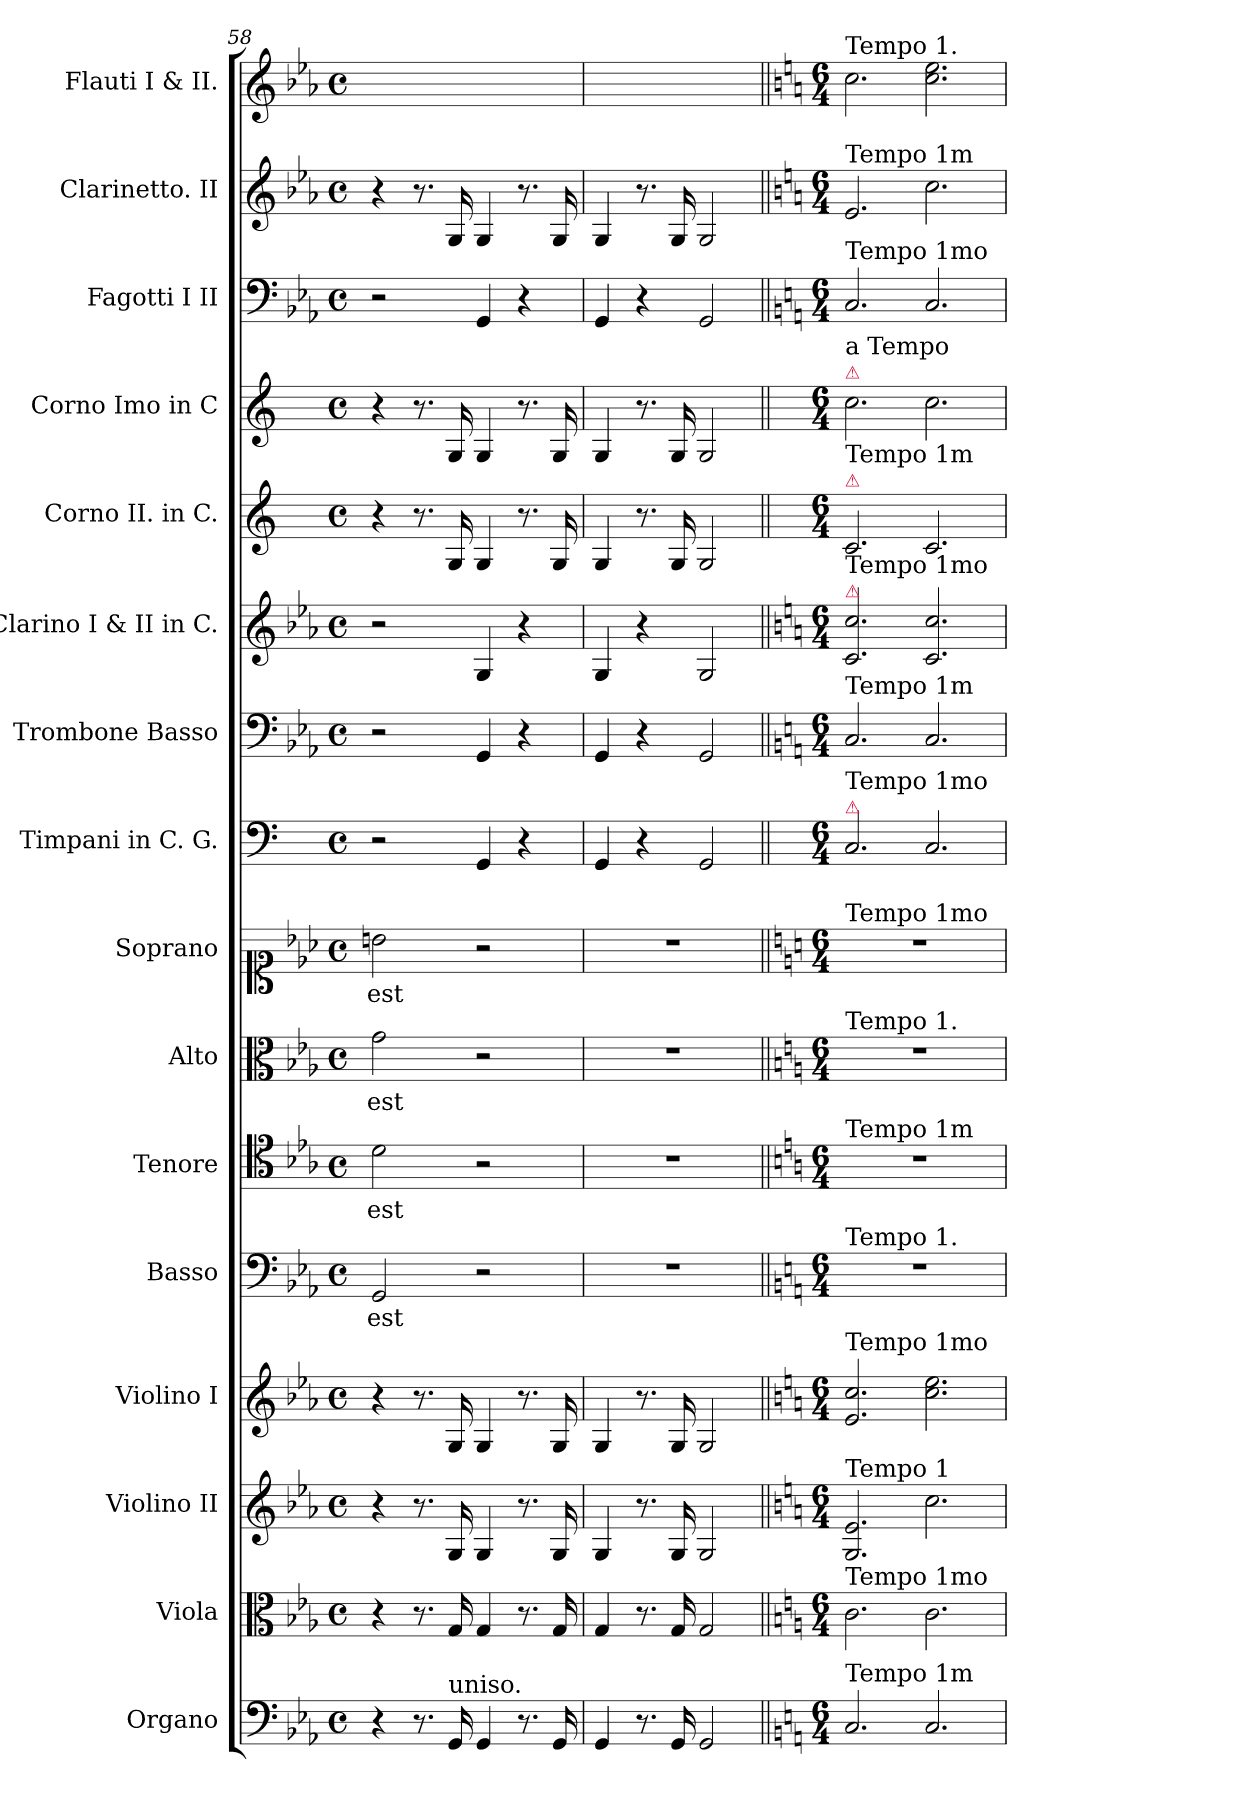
**kern	**kern	**kern	**kern	**kern	**text	**kern	**text	**kern	**text	**kern	**text	**kern	**kern	**kern	**kern	**kern	**kern	**kern	**kern
*part16	*part15	*part14	*part13	*part12	*part12	*part11	*part11	*part10	*part10	*part9	*part9	*part8	*part7	*part6	*part5	*part4	*part3	*part2	*part1
*staff16	*staff15	*staff14	*staff13	*staff12	*staff12	*staff11	*staff11	*staff10	*staff10	*staff9	*staff9	*staff8	*staff7	*staff6	*staff5	*staff4	*staff3	*staff2	*staff1
*I"Organo	*I"Viola	*I"Violino II	*I"Violino I	*I"Basso	*	*I"Tenore	*	*I"Alto	*	*I"Soprano	*	*I"Timpani in C. G.	*I"Trombone Basso	*I"Clarino I & II in C.	*I"Corno II. in C.	*I"Corno Imo in C	*I"Fagotti I II	*I"Clarinetto. II	*I"Flauti I & II.
*I'Org.	*I'Vla	*I'Vn II	*I'Vn I	*I'B	*	*I'T	*	*I'A	*	*I'S	*	*I'Timp	*I'B Tbn	*I'Clno I & II	*I'Cor II	*I'Cor I	*I'Fg I II	*I'Cl II	*I'Fl I & II
*clefF4	*clefC3	*clefG2	*clefG2	*clefF4	*	*clefC4	*	*clefC3	*	*clefC1	*	*clefF4	*clefF4	*clefG2	*clefG2	*clefG2	*clefF4	*clefG2	*clefG2
*k[b-e-a-]	*k[b-e-a-]	*k[b-e-a-]	*k[b-e-a-]	*k[b-e-a-]	*	*k[b-e-a-]	*	*k[b-e-a-]	*	*k[b-e-a-]	*	*k[]	*k[b-e-a-]	*k[b-e-a-]	*k[]	*k[]	*k[b-e-a-]	*k[b-e-a-]	*k[b-e-a-]
*E-:	*E-:	*E-:	*E-:	*E-:	*	*E-:	*	*E-:	*	*E-:	*	*C:	*E-:	*E-:	*C:	*C:	*E-:	*E-:	*E-:
*M4/4	*M4/4	*M4/4	*M4/4	*M4/4	*	*M4/4	*	*M4/4	*	*M4/4	*	*M4/4	*M4/4	*M4/4	*M4/4	*M4/4	*M4/4	*M4/4	*M4/4
*met(c)	*met(c)	*met(c)	*met(c)	*met(c)	*	*met(c)	*	*met(c)	*	*met(c)	*	*met(c)	*met(c)	*met(c)	*met(c)	*met(c)	*met(c)	*met(c)	*met(c)
=58	=58	=58	=58	=58	=58	=58	=58	=58	=58	=58	=58	=58	=58	=58	=58	=58	=58	=58	=58
4r	4r	4r	4r	2GG/	est	2d\	est	2g\	est	2bn\	est	2r	2r	2r	4r	4r	2r	4r	1ryy
8.r	8.r	8.r	8.r	.	.	.	.	.	.	.	.	.	.	.	8.r	8.r	.	8.r	.
!LO:TX:a:t=uniso.	!	!	!	!	!	!	!	!	!	!	!	!	!	!	!	!	!	!	!
16GG/	16G/	16G/	16G/	.	.	.	.	.	.	.	.	.	.	.	16G/	16G/	.	16G/	.
4GG/	4G/	4G/	4G/	2r	.	2r	.	2r	.	2r	.	4GG/	4GG/	4G/	4G/	4G/	4GG/	4G/	.
8.r	8.r	8.r	8.r	.	.	.	.	.	.	.	.	4r	4r	4r	8.r	8.r	4r	8.r	.
16GG/	16G/	16G/	16G/	.	.	.	.	.	.	.	.	.	.	.	16G/	16G/	.	16G/	.
=59	=59	=59	=59	=59	=59	=59	=59	=59	=59	=59	=59	=59	=59	=59	=59	=59	=59	=59	=59
4GG/	4G/	4G/	4G/	1r	.	1r	.	1r	.	1r	.	4GG/	4GG/	4G/	4G/	4G/	4GG/	4G/	1ryy
8.r	8.r	8.r	8.r	.	.	.	.	.	.	.	.	4r	4r	4r	8.r	8.r	4r	8.r	.
16GG/	16G/	16G/	16G/	.	.	.	.	.	.	.	.	.	.	.	16G/	16G/	.	16G/	.
2GG/	2G/	2G/	2G/	.	.	.	.	.	.	.	.	2GG/	2GG/	2G/	2G/	2G/	2GG/	2G/	.
=60||	=60||	=60||	=60||	=60||	=60||	=60||	=60||	=60||	=60||	=60||	=60||	=60||	=60||	=60||	=60||	=60||	=60||	=60||	=60||
*k[]	*k[]	*k[]	*k[]	*k[]	*	*k[]	*	*k[]	*	*k[]	*	*k[]	*k[]	*k[]	*k[]	*k[]	*k[]	*k[]	*k[]
*C:	*C:	*C:	*C:	*C:	*	*C:	*	*C:	*	*C:	*	*C:	*C:	*C:	*C:	*C:	*C:	*C:	*C:
*M6/4	*M6/4	*M6/4	*M6/4	*M6/4	*	*M6/4	*	*M6/4	*	*M6/4	*	*M6/4	*M6/4	*M6/4	*M6/4	*M6/4	*M6/4	*M6/4	*M6/4
!	!	!	!	!	!	!	!	!	!	!	!	!	!	!	!	!	!	!	!LO:TX:a:t=Tempo 1.
!	!	!	!	!	!	!	!	!	!	!	!	!	!	!	!	!	!	!LO:TX:a:t=Tempo 1m	!
!	!	!	!	!	!	!	!	!	!	!	!	!	!	!	!	!	!LO:TX:a:t=Tempo 1mo	!	!
!	!	!	!	!	!	!	!	!	!	!	!	!	!	!	!	!LO:TX:a:color=crimson:t=⚠	!	!	!
!	!	!	!	!	!	!	!	!	!	!	!	!	!	!	!	!LO:TX:a:t=a Tempo	!	!	!
!	!	!	!	!	!	!	!	!	!	!	!	!	!	!	!LO:TX:a:color=crimson:t=⚠	!	!	!	!
!	!	!	!	!	!	!	!	!	!	!	!	!	!	!	!LO:TX:a:t=Tempo 1m	!	!	!	!
!	!	!	!	!	!	!	!	!	!	!	!	!	!	!LO:TX:a:color=crimson:t=⚠	!	!	!	!	!
!	!	!	!	!	!	!	!	!	!	!	!	!	!	!LO:TX:a:t=Tempo 1mo	!	!	!	!	!
!	!	!	!	!	!	!	!	!	!	!	!	!	!LO:TX:a:t=Tempo 1m	!	!	!	!	!	!
!	!	!	!	!	!	!	!	!	!	!	!	!LO:TX:a:color=crimson:t=⚠	!	!	!	!	!	!	!
!	!	!	!	!	!	!	!	!	!	!	!	!LO:TX:a:t=Tempo 1mo	!	!	!	!	!	!	!
!	!	!	!	!	!	!	!	!	!	!LO:TX:a:t=Tempo 1mo	!	!	!	!	!	!	!	!	!
!	!	!	!	!	!	!	!	!LO:TX:a:t=Tempo 1.	!	!	!	!	!	!	!	!	!	!	!
!	!	!	!	!	!	!LO:TX:a:t=Tempo 1m	!	!	!	!	!	!	!	!	!	!	!	!	!
!	!	!	!	!LO:TX:a:t=Tempo 1.	!	!	!	!	!	!	!	!	!	!	!	!	!	!	!
!	!	!	!LO:TX:a:t=Tempo 1mo	!	!	!	!	!	!	!	!	!	!	!	!	!	!	!	!
!	!	!LO:TX:a:t=Tempo 1	!	!	!	!	!	!	!	!	!	!	!	!	!	!	!	!	!
!	!LO:TX:a:t=Tempo 1mo	!	!	!	!	!	!	!	!	!	!	!	!	!	!	!	!	!	!
!LO:TX:a:t=Tempo 1m	!	!	!	!	!	!	!	!	!	!	!	!	!	!	!	!	!	!	!
2.C/	2.c\	2.G/ 2.e/	2.e/ 2.cc/	1.r	.	1.r	.	1.r	.	1.r	.	2.C/	2.C/	2.c/ 2.cc/	2.c/	2.cc\	2.C/	2.e/	2.cc\
2.C/	2.c\	2.cc\	2.cc\ 2.ee\	.	.	.	.	.	.	.	.	2.C/	2.C/	2.c/ 2.cc/	2.c/	2.cc\	2.C/	2.cc\	2.cc\ 2.ee\
=	=	=	=	=	=	=	=	=	=	=	=	=	=	=	=	=	=	=	=
*-	*-	*-	*-	*-	*-	*-	*-	*-	*-	*-	*-	*-	*-	*-	*-	*-	*-	*-	*-
